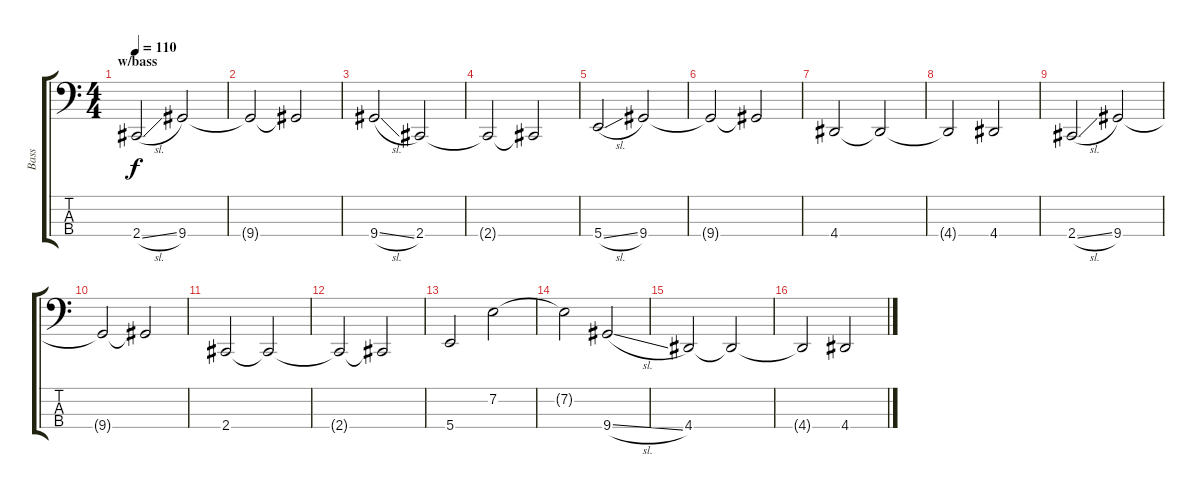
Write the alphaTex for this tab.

\track ("Bass" "Bass") {instrument electricbassfinger}
\staff {score tabs}
\tuning (D2 A1 E1 B0) {hide}
\ts (4 4)
\section ("" "w/bass")
\tempo 110
\clef f4
\ks c
2.4{sl}.2{dy f} 9.4.2 |
9.4{t}.2 9.4{t}.2 |
9.4{sl}.2 2.4.2 |
2.4{t}.2 2.4{t}.2 |
5.4{sl}.2 9.4.2 |
9.4{t}.2 9.4{t}.2 |
4.4.2 4.4{t}.2 |
4.4{t}.2 4.4.2 |
2.4{sl}.2 9.4.2 |
9.4{t}.2 9.4{t}.2 |
2.4.2 2.4{t}.2 |
2.4{t}.2 2.4{t}.2 |
5.4.2 7.2.2 |
7.2{t}.2 9.4{sl}.2 |
4.4.2 4.4{t}.2 |
4.4{t}.2 4.4.2
